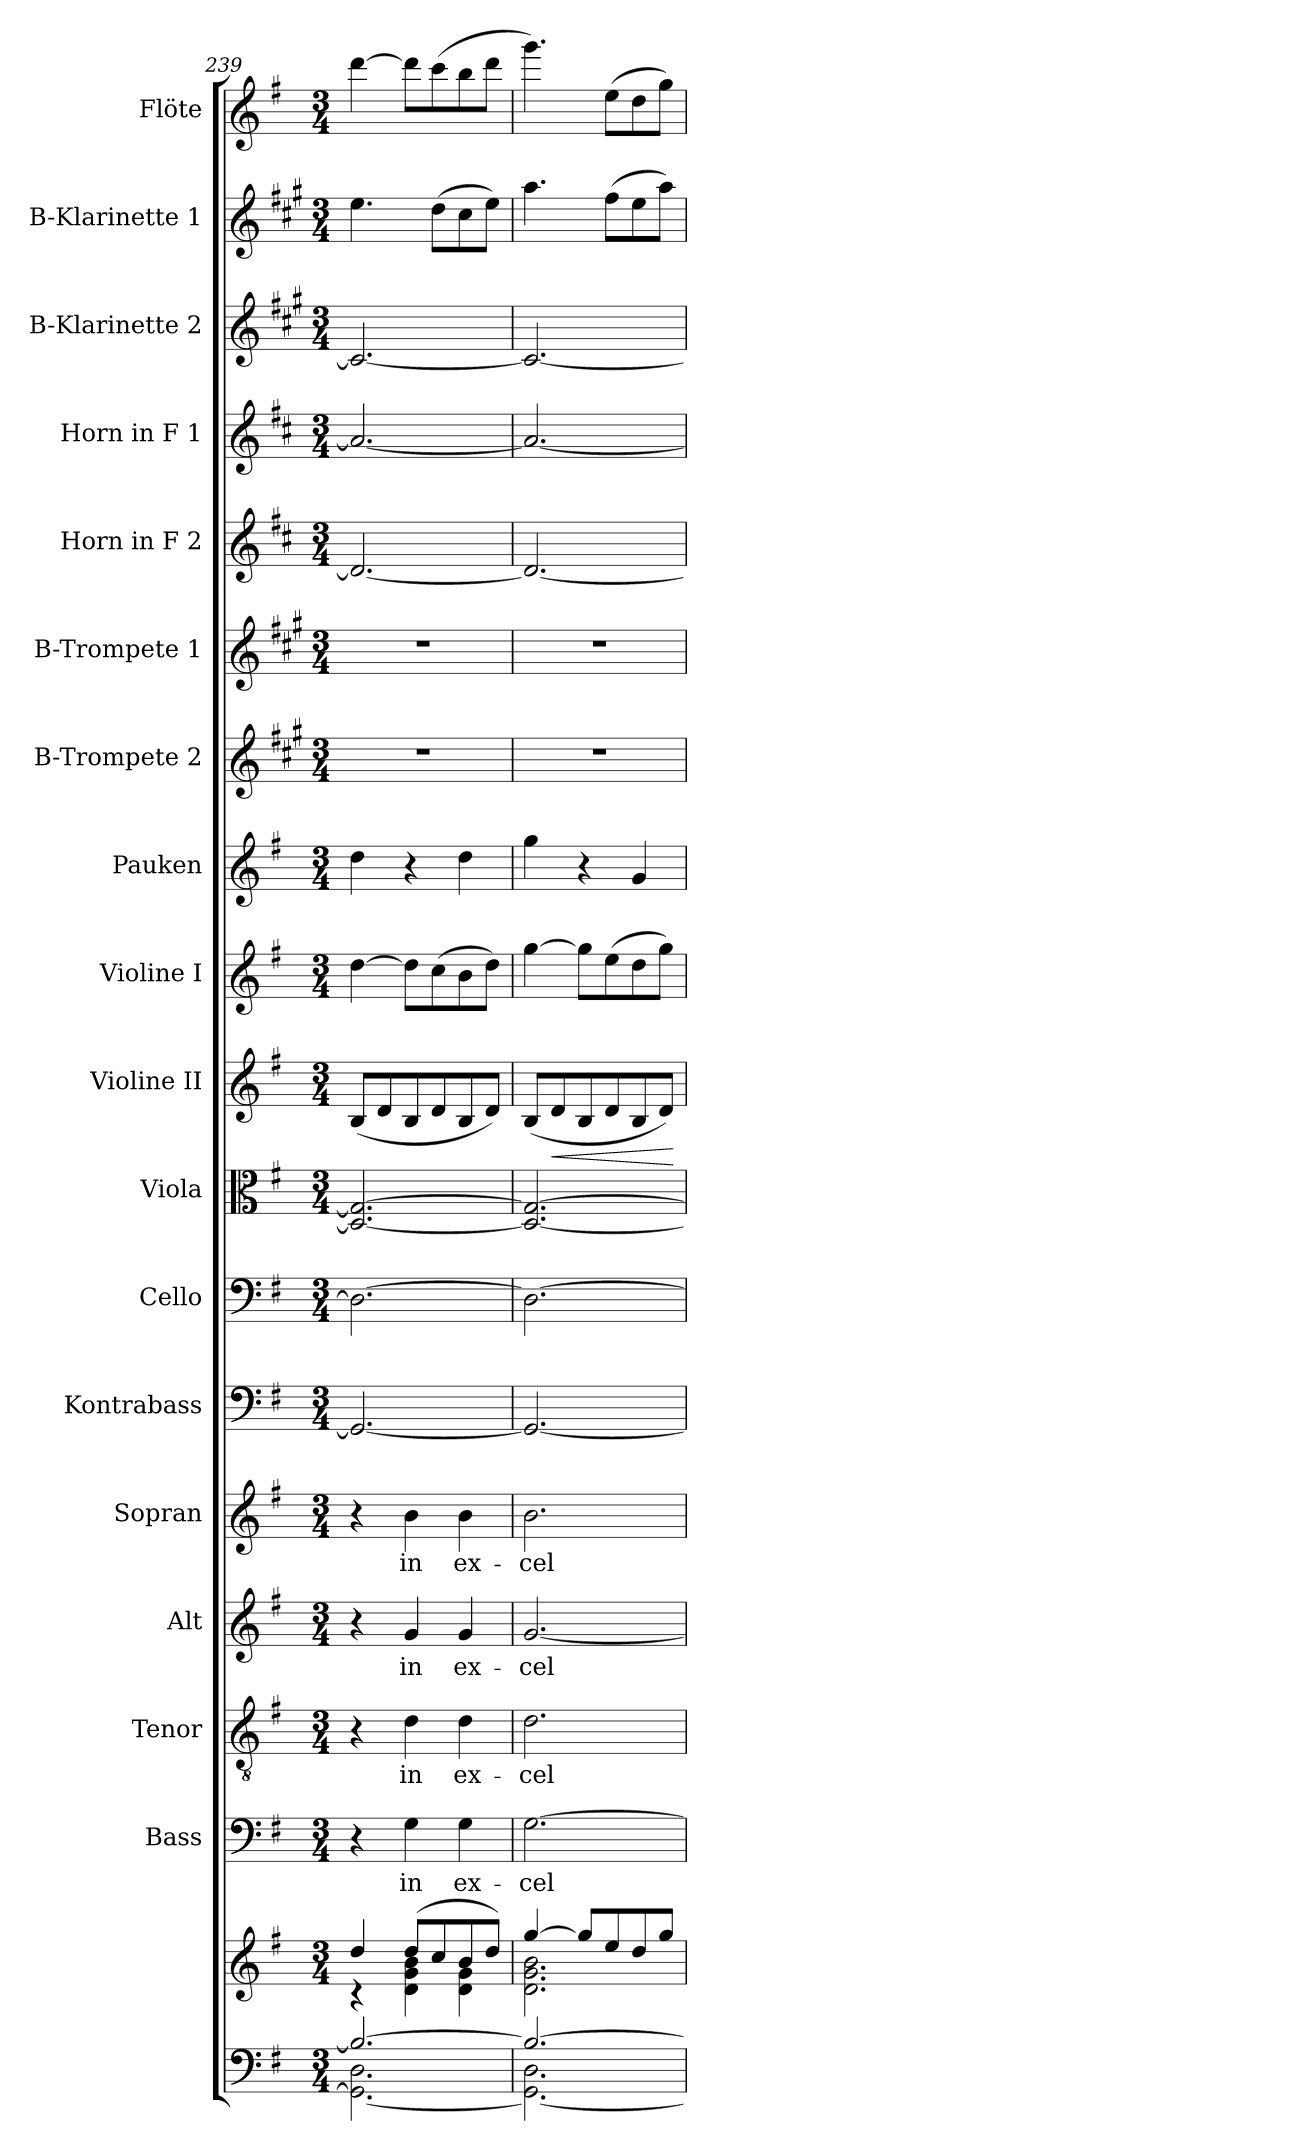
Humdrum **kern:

**kern	**kern	**kern	**text	**kern	**text	**kern	**text	**kern	**text	**kern	**kern	**kern	**kern	**dynam	**kern	**kern	**kern	**kern	**kern	**kern	**kern	**kern	**kern
*part18	*part18	*part17	*part17	*part16	*part16	*part15	*part15	*part14	*part14	*part13	*part12	*part11	*part10	*part10	*part9	*part8	*part7	*part6	*part5	*part4	*part3	*part2	*part1
*staff19	*staff18	*staff17	*staff17	*staff16	*staff16	*staff15	*staff15	*staff14	*staff14	*staff13	*staff12	*staff11	*staff10	*staff10	*staff9	*staff8	*staff7	*staff6	*staff5	*staff4	*staff3	*staff2	*staff1
*	*	*I"Bass	*	*I"Tenor	*	*I"Alt	*	*I"Sopran	*	*I"Kontrabass	*I"Cello	*I"Viola	*I"Violine II	*	*I"Violine I	*I"Pauken	*I"B-Trompete 2	*I"B-Trompete 1	*I"Horn in F 2	*I"Horn in F 1	*I"B-Klarinette 2	*I"B-Klarinette 1	*I"Flöte
*	*	*I'B.	*	*I'T.	*	*I'A.	*	*I'S.	*	*I'Kb.	*	*I'Vla.	*I'Vl. II	*	*I'Vl. I	*I'Pk.	*I'Trp. 2	*I'Trp. 1	*	*	*I'Kl. 2	*I'Kl. 1	*I'Fl.
*clefF4	*clefG2	*clefF4	*	*clefGv2	*	*clefG2	*	*clefG2	*	*clefF4	*clefF4	*clefC3	*clefG2	*	*clefG2	*clefG2	*clefG2	*clefG2	*clefG2	*clefG2	*clefG2	*clefG2	*clefG2
*	*	*	*	*	*	*	*	*	*	*ITrd7c12	*	*	*	*	*	*	*ITrd1c2	*ITrd1c2	*ITrd4c7	*ITrd4c7	*ITrd1c2	*ITrd1c2	*
*k[f#]	*k[f#]	*k[f#]	*	*k[f#]	*	*k[f#]	*	*k[f#]	*	*k[f#]	*k[f#]	*k[f#]	*k[f#]	*	*k[f#]	*k[f#]	*k[f#]	*k[f#]	*k[f#]	*k[f#]	*k[f#]	*k[f#]	*k[f#]
*G:	*G:	*G:	*	*G:	*	*G:	*	*G:	*	*G:	*G:	*G:	*G:	*	*G:	*G:	*G:	*G:	*G:	*G:	*G:	*G:	*G:
*M3/4	*M3/4	*M3/4	*	*M3/4	*	*M3/4	*	*M3/4	*	*M3/4	*M3/4	*M3/4	*M3/4	*	*M3/4	*M3/4	*M3/4	*M3/4	*M3/4	*M3/4	*M3/4	*M3/4	*M3/4
=239	=239	=239	=239	=239	=239	=239	=239	=239	=239	=239	=239	=239	=239	=239	=239	=239	=239	=239	=239	=239	=239	=239	=239
*^	*^	*	*	*	*	*	*	*	*	*	*	*	*	*	*	*	*	*	*	*	*	*	*
2.B/_	2.GG\_ 2.D\	4dd/	4rc	4r	.	4r	.	4r	.	4r	.	2.GGG/_	2.D\_	2.D/_ 2.G/_	(<8B/L	.	[4dd\	4dd\	2.r	2.r	2.G/_	2.d/_	2.B/_	4.dd\	[4ddd\
.	.	.	.	.	.	.	.	.	.	.	.	.	.	.	8d/	.	.	.	.	.	.	.	.	.	.
!	!	!	!	!	!LO:LY:b	!	!LO:LY:b	!	!LO:LY:b	!	!LO:LY:b	!	!	!	!	!	!	!	!	!	!	!	!	!	!
.	.	(>8dd/L	4d\ 4g\ 4b\	4G\	in	4d\	in	4g/	in	4b\	in	.	.	.	8B/	.	8dd\L]	4r	.	.	.	.	.	.	8ddd\L]
.	.	8cc/	.	.	.	.	.	.	.	.	.	.	.	.	8d/	.	(>8cc\	.	.	.	.	.	.	(>8cc\L	(>8ccc\
!	!	!	!	!	!LO:LY:b	!	!LO:LY:b	!	!LO:LY:b	!	!LO:LY:b	!	!	!	!	!	!	!	!	!	!	!	!	!	!
.	.	8b/	4d\ 4g\	4G\	ex-	4d\	ex-	4g/	ex-	4b\	ex-	.	.	.	8B/	.	8b\	4dd\	.	.	.	.	.	8b\	8bb\
.	.	8dd/J)	.	.	.	.	.	.	.	.	.	.	.	.	8d/J)	.	8dd\J)	.	.	.	.	.	.	8dd\J)	8ddd\J
=240	=240	=240	=240	=240	=240	=240	=240	=240	=240	=240	=240	=240	=240	=240	=240	=240	=240	=240	=240	=240	=240	=240	=240	=240	=240
!	!	!	!	!	!LO:LY:b	!	!LO:LY:b	!	!LO:LY:b	!	!LO:LY:b	!	!	!	!	!	!	!	!	!	!	!	!	!	!
2.B/_	2.GG\_ 2.D\	[>4gg/	2.d\ 2.g\ 2.b\	[2.G\	-cel-	2.d\	-cel-	[2.g/	-cel-	2.b\	-cel-	2.GGG/_	2.D\_	2.D/_ 2.G/_	(<8B/L	.	[4gg\	4gg\	2.r	2.r	2.G/_	2.d/_	2.B/_	4.gg\	4.ggg\)
!	!	!	!	!	!	!	!	!	!	!	!	!	!	!	!	!LO:HP:b	!	!	!	!	!	!	!	!	!
.	.	.	.	.	.	.	.	.	.	.	.	.	.	.	8d/	<	.	.	.	.	.	.	.	.	.
.	.	8gg/L]	.	.	.	.	.	.	.	.	.	.	.	.	8B/	.	8gg\L]	4r	.	.	.	.	.	.	.
.	.	8ee/	.	.	.	.	.	.	.	.	.	.	.	.	8d/	.	(>8ee\	.	.	.	.	.	.	(>8ee\L	(>8ee\L
.	.	8dd/	.	.	.	.	.	.	.	.	.	.	.	.	8B/	.	8dd\	4g/	.	.	.	.	.	8dd\	8dd\
.	.	8gg/J	.	.	.	.	.	.	.	.	.	.	.	.	8d/J)	.	8gg\J)	.	.	.	.	.	.	8gg\J)	8gg\J)
*v	*v	*	*	*	*	*	*	*	*	*	*	*	*	*	*	*	*	*	*	*	*	*	*	*	*
*	*v	*v	*	*	*	*	*	*	*	*	*	*	*	*	*	*	*	*	*	*	*	*	*	*
.	.	.	.	.	.	.	.	.	.	.	.	.	.	[	.	.	.	.	.	.	.	.	.
=	=	=	=	=	=	=	=	=	=	=	=	=	=	=	=	=	=	=	=	=	=	=	=
*-	*-	*-	*-	*-	*-	*-	*-	*-	*-	*-	*-	*-	*-	*-	*-	*-	*-	*-	*-	*-	*-	*-	*-
